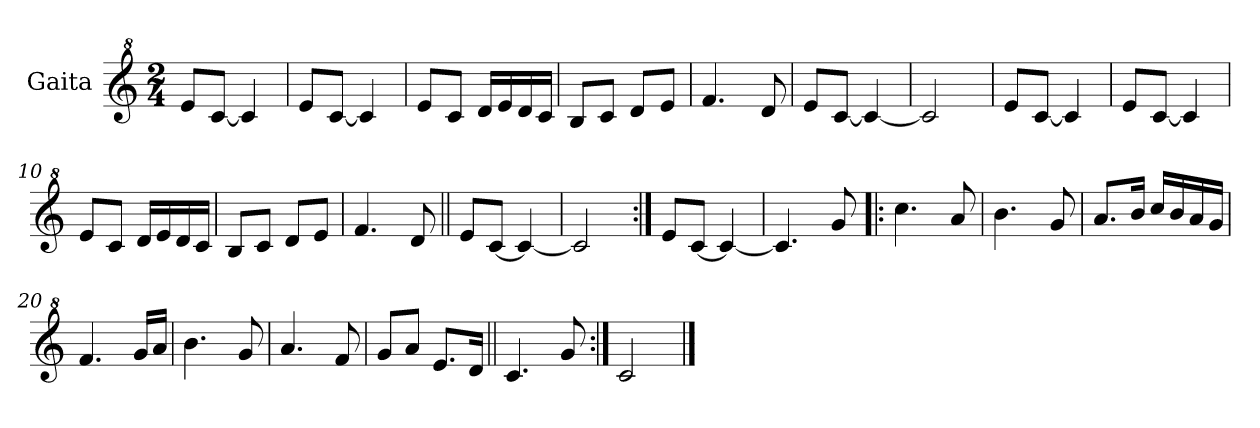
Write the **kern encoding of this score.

**kern
*part1
*staff1
*I"Gaita
*clefG^2
*k[]
*M2/4
*MM150
=1
8ee/L
[8cc/J
4cc/]
=2
8ee/L
[8cc/J
4cc/]
=3
8ee/L
8cc/J
16dd/LL
16ee/
16dd/
16cc/JJ
=4
8b/L
8cc/J
8dd/L
8ee/J
=5
4.ff/
8dd/
=6
8ee/L
[8cc/J
4cc/_
=7
2cc/]
=8
8ee/L
[8cc/J
4cc/]
=9
8ee/L
[8cc/J
4cc/]
=10
8ee/L
8cc/J
16dd/LL
16ee/
16dd/
16cc/JJ
!!LO:LB:g=z
=11
8b/L
8cc/J
8dd/L
8ee/J
=12
4.ff/
8dd/
=13||
8ee/L
[8cc/J
4cc/_
=14
2cc/]
=15:|!
8ee/L
[8cc/J
4cc/_
=16
4.cc/]
8gg/
=17!|:
4.ccc\
8aa/
=18
4.bb\
8gg/
=19
8.aa/L
16bb/Jk
16ccc/LL
16bb/
16aa/
16gg/JJ
=20
4.ff/
16gg/LL
16aa/JJ
=21
4.bb\
8gg/
!!LO:LB:g=z
=22
4.aa/
8ff/
=23
8gg/L
8aa/J
8.ee/L
16dd/Jk
=24||
4.cc/
8gg/
=25:|!
2cc/
==
*-
